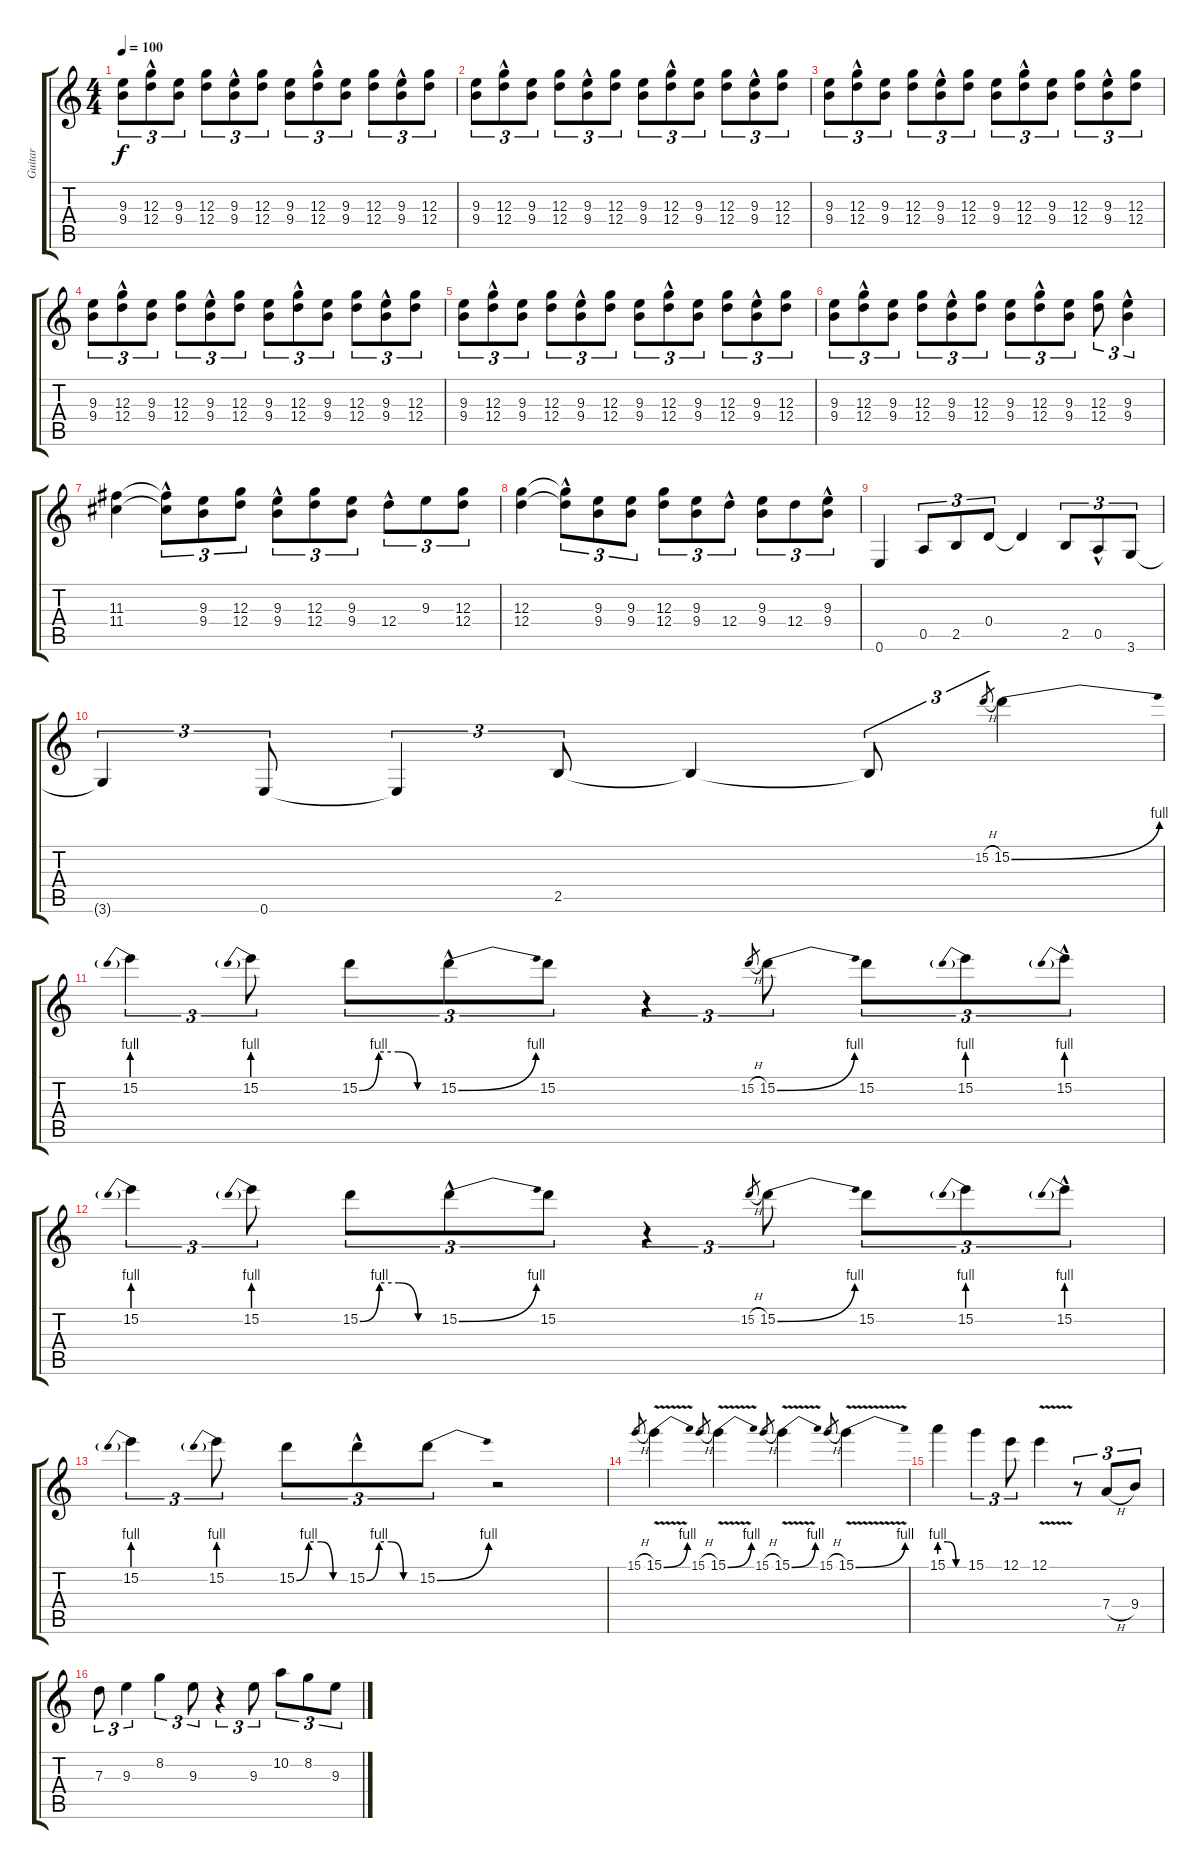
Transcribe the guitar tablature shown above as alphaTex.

\track ("Guitar" "Guitar") {instrument overdrivenguitar}
\staff {score tabs}
\tuning (E4 B3 G3 D3 A2 E2) {hide}
\ts (4 4)
\tempo 100
\clef g2
\ks c
(9.3 9.4).8{tu (3 2) dy f} (12.3 12.4{hac}).8{tu (3 2)} (9.3 9.4).8{tu (3 2)} (12.3 12.4).8{tu (3 2)} (9.3 9.4{hac}).8{tu (3 2)} (12.3 12.4).8{tu (3 2)} (9.3 9.4).8{tu (3 2)} (12.3 12.4{hac}).8{tu (3 2)} (9.3 9.4).8{tu (3 2)} (12.3 12.4).8{tu (3 2)} (9.3 9.4{hac}).8{tu (3 2)} (12.3 12.4).8{tu (3 2)} |
(9.3 9.4).8{tu (3 2)} (12.3 12.4{hac}).8{tu (3 2)} (9.3 9.4).8{tu (3 2)} (12.3 12.4).8{tu (3 2)} (9.3 9.4{hac}).8{tu (3 2)} (12.3 12.4).8{tu (3 2)} (9.3 9.4).8{tu (3 2)} (12.3 12.4{hac}).8{tu (3 2)} (9.3 9.4).8{tu (3 2)} (12.3 12.4).8{tu (3 2)} (9.3 9.4{hac}).8{tu (3 2)} (12.3 12.4).8{tu (3 2)} |
(9.3 9.4).8{tu (3 2)} (12.3 12.4{hac}).8{tu (3 2)} (9.3 9.4).8{tu (3 2)} (12.3 12.4).8{tu (3 2)} (9.3 9.4{hac}).8{tu (3 2)} (12.3 12.4).8{tu (3 2)} (9.3 9.4).8{tu (3 2)} (12.3 12.4{hac}).8{tu (3 2)} (9.3 9.4).8{tu (3 2)} (12.3 12.4).8{tu (3 2)} (9.3 9.4{hac}).8{tu (3 2)} (12.3 12.4).8{tu (3 2)} |
(9.3 9.4).8{tu (3 2)} (12.3 12.4{hac}).8{tu (3 2)} (9.3 9.4).8{tu (3 2)} (12.3 12.4).8{tu (3 2)} (9.3 9.4{hac}).8{tu (3 2)} (12.3 12.4).8{tu (3 2)} (9.3 9.4).8{tu (3 2)} (12.3 12.4{hac}).8{tu (3 2)} (9.3 9.4).8{tu (3 2)} (12.3 12.4).8{tu (3 2)} (9.3 9.4{hac}).8{tu (3 2)} (12.3 12.4).8{tu (3 2)} |
(9.3 9.4).8{tu (3 2)} (12.3 12.4{hac}).8{tu (3 2)} (9.3 9.4).8{tu (3 2)} (12.3 12.4).8{tu (3 2)} (9.3 9.4{hac}).8{tu (3 2)} (12.3 12.4).8{tu (3 2)} (9.3 9.4).8{tu (3 2)} (12.3 12.4{hac}).8{tu (3 2)} (9.3 9.4).8{tu (3 2)} (12.3 12.4).8{tu (3 2)} (9.3 9.4{hac}).8{tu (3 2)} (12.3 12.4).8{tu (3 2)} |
(9.3 9.4).8{tu (3 2)} (12.3 12.4{hac}).8{tu (3 2)} (9.3 9.4).8{tu (3 2)} (12.3 12.4).8{tu (3 2)} (9.3 9.4{hac}).8{tu (3 2)} (12.3 12.4).8{tu (3 2)} (9.3 9.4).8{tu (3 2)} (12.3 12.4{hac}).8{tu (3 2)} (9.3 9.4).8{tu (3 2)} (12.3 12.4).8{tu (3 2)} (9.3 9.4{hac}).4{tu (3 2)} |
(11.3 11.4).4 (11.3{t} 11.4{hac t}).8{tu (3 2)} (9.3 9.4).8{tu (3 2)} (12.3 12.4).8{tu (3 2)} (9.3 9.4{hac}).8{tu (3 2)} (12.3 12.4).8{tu (3 2)} (9.3 9.4).8{tu (3 2)} 12.4{hac}.8{tu (3 2)} 9.3.8{tu (3 2)} (12.3 12.4).8{tu (3 2)} |
(12.3 12.4).4 (12.3{t} 12.4{hac t}).8{tu (3 2)} (9.3 9.4).8{tu (3 2)} (9.3 9.4).8{tu (3 2)} (12.3 12.4).8{tu (3 2)} (9.3 9.4).8{tu (3 2)} 12.4{hac}.8{tu (3 2)} (9.3 9.4).8{tu (3 2)} 12.4.8{tu (3 2)} (9.3 9.4{hac}).8{tu (3 2)} |
0.6.4 0.5.8{tu (3 2)} 2.5.8{tu (3 2)} 0.4.8{tu (3 2)} 0.4{t}.4 2.5.8{tu (3 2)} 0.5{hac}.8{tu (3 2)} 3.6.8{tu (3 2)} |
3.6{t}.4{tu (3 2)} 0.6.8{tu (3 2)} 0.6{t}.4{tu (3 2)} 2.5.8{tu (3 2)} 2.5{t}.4 2.5{t}.8{tu (3 2)} 15.2{h}.8{gr} 15.2{be (bend 0 0 60 4)}.4{tu (3 2)} |
15.2{be (prebend 0 4 60 4)}.4{tu (3 2)} 15.2{be (prebend 0 4 60 4)}.8{tu (3 2)} 15.2{be (custom 0 0 15 4 30 4 45 0 60 0)}.8{tu (3 2)} 15.2{be (bend 0 0 60 4) hac}.8{tu (3 2)} 15.2.8{tu (3 2)} r.4{tu (3 2)} 15.2{h}.8{gr} 15.2{be (bend 0 0 60 4)}.8{tu (3 2)} 15.2.8{tu (3 2)} 15.2{be (prebend 0 4 60 4)}.8{tu (3 2)} 15.2{be (prebend 0 4 60 4) hac}.8{tu (3 2)} |
15.2{be (prebend 0 4 60 4)}.4{tu (3 2)} 15.2{be (prebend 0 4 60 4)}.8{tu (3 2)} 15.2{be (custom 0 0 15 4 30 4 45 0 60 0)}.8{tu (3 2)} 15.2{be (bend 0 0 60 4) hac}.8{tu (3 2)} 15.2.8{tu (3 2)} r.4{tu (3 2)} 15.2{h}.8{gr} 15.2{be (bend 0 0 60 4)}.8{tu (3 2)} 15.2.8{tu (3 2)} 15.2{be (prebend 0 4 60 4)}.8{tu (3 2)} 15.2{be (prebend 0 4 60 4) hac}.8{tu (3 2)} |
15.2{be (prebend 0 4 60 4)}.4{tu (3 2)} 15.2{be (prebend 0 4 60 4)}.8{tu (3 2)} 15.2{be (custom 0 0 15 4 30 4 45 0 60 0)}.8{tu (3 2)} 15.2{be (custom 0 0 15 4 30 4 45 0 60 0) hac}.8{tu (3 2)} 15.2{be (bend 0 0 60 4)}.8{tu (3 2)} r.2 |
15.1{h}.8{gr} 15.1{be (bend 0 0 60 4) v}.4 15.1{h}.8{gr} 15.1{be (bend 0 0 60 4) v}.4 15.1{h}.8{gr} 15.1{be (bend 0 0 60 4) v}.4 15.1{h}.8{gr} 15.1{be (bend 0 0 60 4) v}.4 |
15.1{be (custom 0 4 20 4 40 0 60 0)}.4 15.1.4{tu (3 2)} 12.1.8{tu (3 2)} 12.1{v}.4 r.8{tu (3 2)} 7.4{h}.8{tu (3 2)} 9.4.8{tu (3 2)} |
7.3.8{tu (3 2)} 9.3.4{tu (3 2)} 8.2.4{tu (3 2)} 9.3.8{tu (3 2)} r.4{tu (3 2)} 9.3.8{tu (3 2)} 10.2.8{tu (3 2)} 8.2.8{tu (3 2)} 9.3.8{tu (3 2)}
